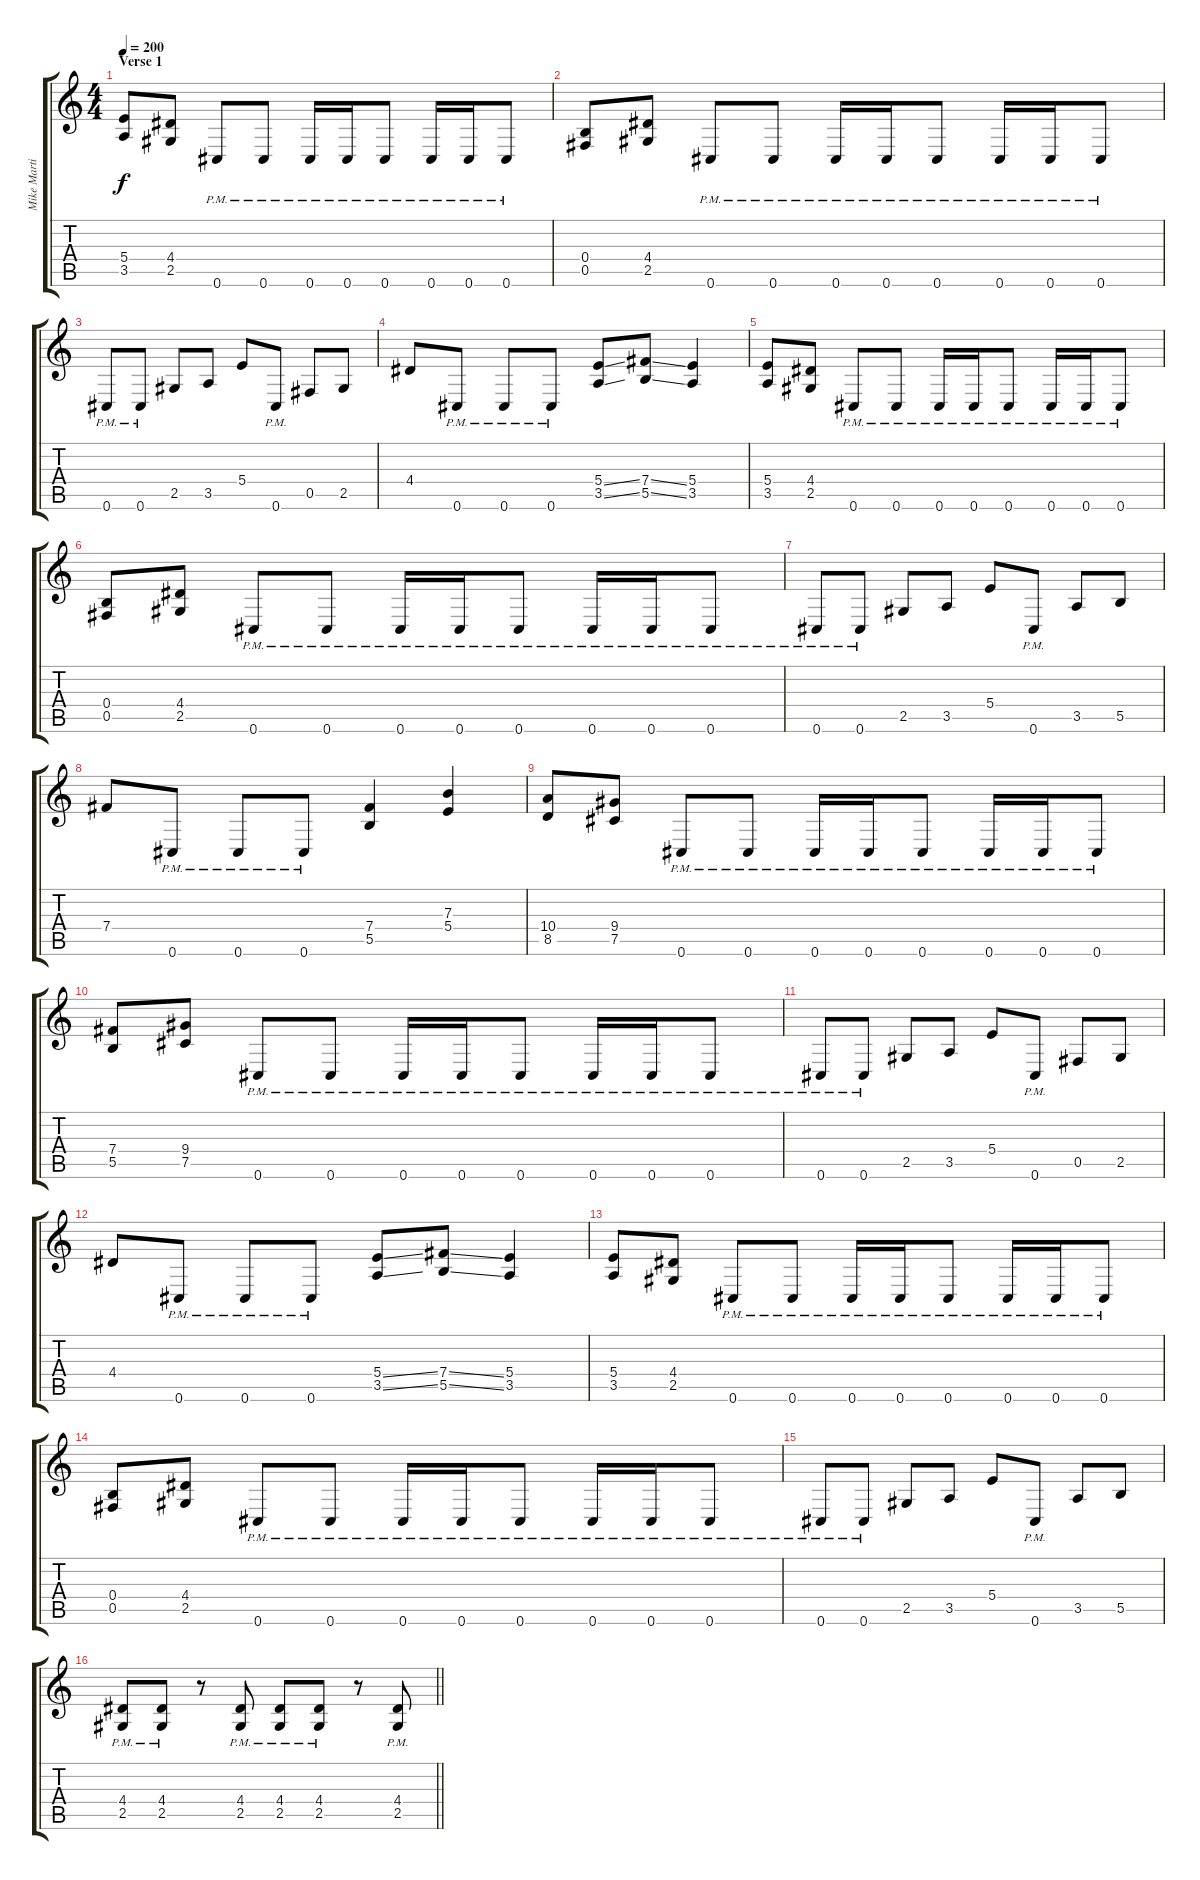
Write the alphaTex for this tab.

\track ("Mike Martin" "Mike Marti") {instrument distortionguitar}
\staff {score tabs}
\tuning (Db4 Ab3 E3 B2 Gb2 Db2) {hide}
\ts (4 4)
\section ("" "Verse 1")
\tempo 200
\clef g2
\ks c
(5.4 3.5).8{dy f} (4.4 2.5).8 0.6{pm}.8 0.6{pm}.8 0.6{pm}.16 0.6{pm}.16 0.6{pm}.8 0.6{pm}.16 0.6{pm}.16 0.6{pm}.8 |
(0.4 0.5).8 (4.4 2.5).8 0.6{pm}.8 0.6{pm}.8 0.6{pm}.16 0.6{pm}.16 0.6{pm}.8 0.6{pm}.16 0.6{pm}.16 0.6{pm}.8 |
0.6{pm}.8 0.6{pm}.8 2.5.8 3.5.8 5.4.8 0.6{pm}.8 0.5.8 2.5.8 |
4.4.8 0.6{pm}.8 0.6{pm}.8 0.6{pm}.8 (5.4{ss} 3.5{ss}).8 (7.4{ss} 5.5{ss}).8 (5.4 3.5).4 |
(5.4 3.5).8 (4.4 2.5).8 0.6{pm}.8 0.6{pm}.8 0.6{pm}.16 0.6{pm}.16 0.6{pm}.8 0.6{pm}.16 0.6{pm}.16 0.6{pm}.8 |
(0.4 0.5).8 (4.4 2.5).8 0.6{pm}.8 0.6{pm}.8 0.6{pm}.16 0.6{pm}.16 0.6{pm}.8 0.6{pm}.16 0.6{pm}.16 0.6{pm}.8 |
0.6{pm}.8 0.6{pm}.8 2.5.8 3.5.8 5.4.8 0.6{pm}.8 3.5.8 5.5.8 |
7.4.8 0.6{pm}.8 0.6{pm}.8 0.6{pm}.8 (7.4 5.5).4 (7.3 5.4).4 |
(10.4 8.5).8 (9.4 7.5).8 0.6{pm}.8 0.6{pm}.8 0.6{pm}.16 0.6{pm}.16 0.6{pm}.8 0.6{pm}.16 0.6{pm}.16 0.6{pm}.8 |
(7.4 5.5).8 (9.4 7.5).8 0.6{pm}.8 0.6{pm}.8 0.6{pm}.16 0.6{pm}.16 0.6{pm}.8 0.6{pm}.16 0.6{pm}.16 0.6{pm}.8 |
0.6{pm}.8 0.6{pm}.8 2.5.8 3.5.8 5.4.8 0.6{pm}.8 0.5.8 2.5.8 |
4.4.8 0.6{pm}.8 0.6{pm}.8 0.6{pm}.8 (5.4{ss} 3.5{ss}).8 (7.4{ss} 5.5{ss}).8 (5.4 3.5).4 |
(5.4 3.5).8 (4.4 2.5).8 0.6{pm}.8 0.6{pm}.8 0.6{pm}.16 0.6{pm}.16 0.6{pm}.8 0.6{pm}.16 0.6{pm}.16 0.6{pm}.8 |
(0.4 0.5).8 (4.4 2.5).8 0.6{pm}.8 0.6{pm}.8 0.6{pm}.16 0.6{pm}.16 0.6{pm}.8 0.6{pm}.16 0.6{pm}.16 0.6{pm}.8 |
0.6{pm}.8 0.6{pm}.8 2.5.8 3.5.8 5.4.8 0.6{pm}.8 3.5.8 5.5.8 |
\barLineRight lightlight
(4.4{pm} 2.5).8 (4.4{pm} 2.5).8 r.8 (4.4{pm} 2.5).8 (4.4{pm} 2.5).8 (4.4{pm} 2.5).8 r.8 (4.4{pm} 2.5).8
